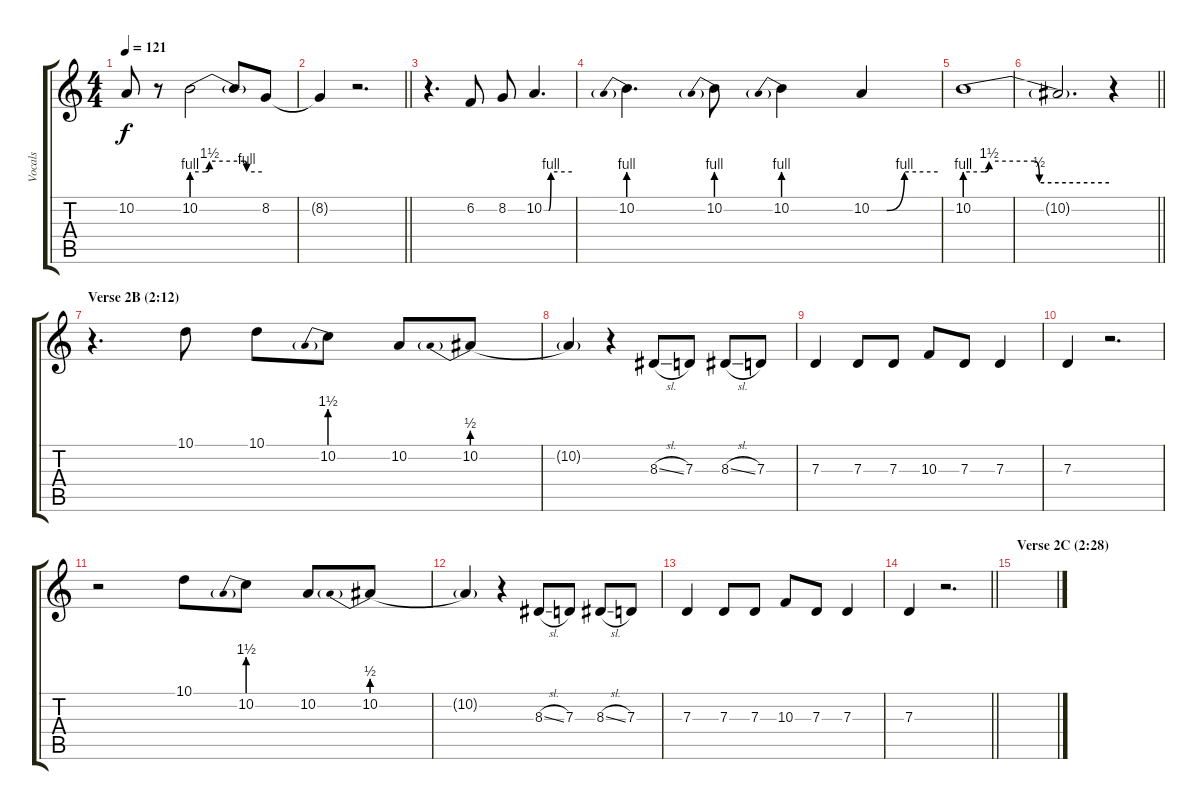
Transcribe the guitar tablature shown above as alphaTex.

\track ("Vocals" "Vocals") {instrument lead6voice}
\staff {score tabs}
\tuning (E4 B3 G3 D3 A2 E2) {hide}
\ts (4 4)
\tempo 121
\clef g2
\ks c
10.2{t}.8{dy f} r.8 10.2{be (custom 0 4 12 4 15 6 45 6 47 4 60 4)}.2 10.2{t}.8 8.2.8 |
\barLineRight lightlight
8.2{t}.4 r.2{d} |
r.4{d} 6.2.8 8.2.8 10.2{be (custom 0 0 10 0 15 4 60 4)}.4{d} |
10.2{be (prebend 0 4 60 4)}.4{d} 10.2{be (prebend 0 4 60 4)}.8 10.2{be (prebend 0 4 60 4)}.4 10.2{be (custom 0 0 14 0 30 4 60 4)}.4 |
10.2{be (custom 0 4 8 4 10 6 29 6 31 2 60 2)}.1 |
\barLineRight lightlight
10.2{t}.2{d} r.4 |
\section ("" "Verse 2B (2:12)")
r.4{d} 10.1.8 10.1.8 10.2{be (prebend 0 6 60 6)}.8 10.2.8 10.2{be (prebend 0 2 60 2)}.8 |
10.2{t}.4 r.4 8.3{sl}.8 7.3.8 8.3{sl}.8 7.3.8 |
7.3.4 7.3.8 7.3.8 10.3.8 7.3.8 7.3.4 |
7.3.4 r.2{d} |
r.2 10.1.8 10.2{be (prebend 0 6 60 6)}.8 10.2.8 10.2{be (prebend 0 2 60 2)}.8 |
10.2{t}.4 r.4 8.3{sl}.8 7.3.8 8.3{sl}.8 7.3.8 |
7.3.4 7.3.8 7.3.8 10.3.8 7.3.8 7.3.4 |
\barLineRight lightlight
7.3.4 r.2{d} |
\section ("" "Verse 2C (2:28)")
